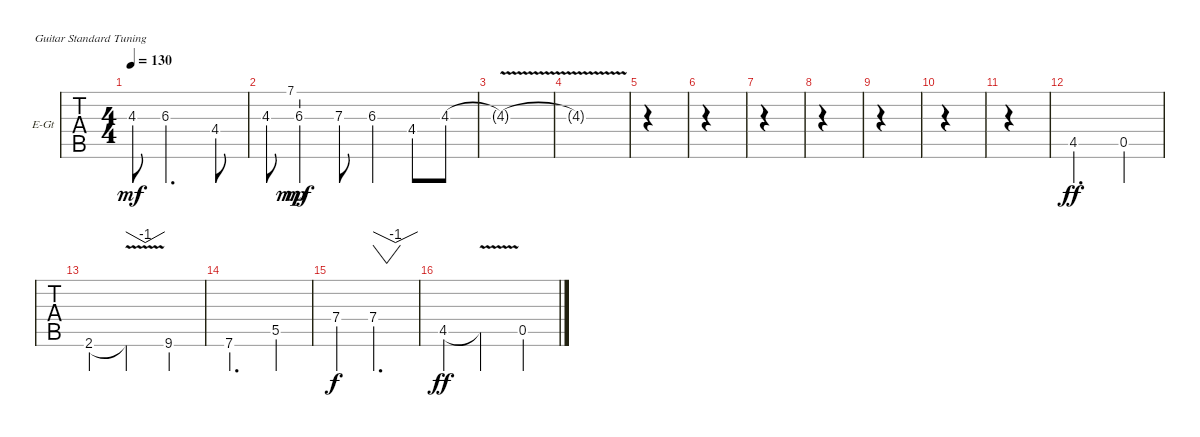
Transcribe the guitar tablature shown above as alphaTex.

\bracketExtendMode groupsimilarinstruments
\firstSystemTrackNameOrientation horizontal
\otherSystemsTrackNameOrientation horizontal
\track ("Solo Guitar2" "E-Gt") {instrument distortionguitar}
\staff {tabs}
\tuning (E4 B3 G3 D3 A2 E2)
\ts (4 4)
\tempo 130
\clef g2
\scale
0.333333
\ks f#minor
4.3.8{dy mf} 6.3.2{d} 4.4.8 |
\scale
0.333333 4.3.8 7.1.8{gr dy mp} 6.3.4{dy mf} 7.3.8 6.3.4 4.4.8 4.3.8 |
\scale
0.333333 4.3{v t}.1 |
\scale
0.333333 4.3{v t}.1 |
\scale
0.333333 |
\scale
0.333333 |
\scale
0.333333 |
\scale
0.333333 |
\scale
0.333333 |
\scale
0.333333 |
\scale
0.333333 |
\scale
0.333333 4.5.2{d dy ff} 0.5.4 |
\scale
0.333333 2.6.4 2.6{v t}.2{tbe (dip default 0 0 15 -4 30 0)} 9.6.4 |
\scale
0.333333 7.6.2{d} 5.5.4 |
\scale
0.333333 7.4.4{dy f} 7.4.2{vw d tbe (dip default 0 0 15 -4 22.8 0)} |
\scale
0.333333 4.5.4{dy ff} 4.5{v t}.2 0.5.4
